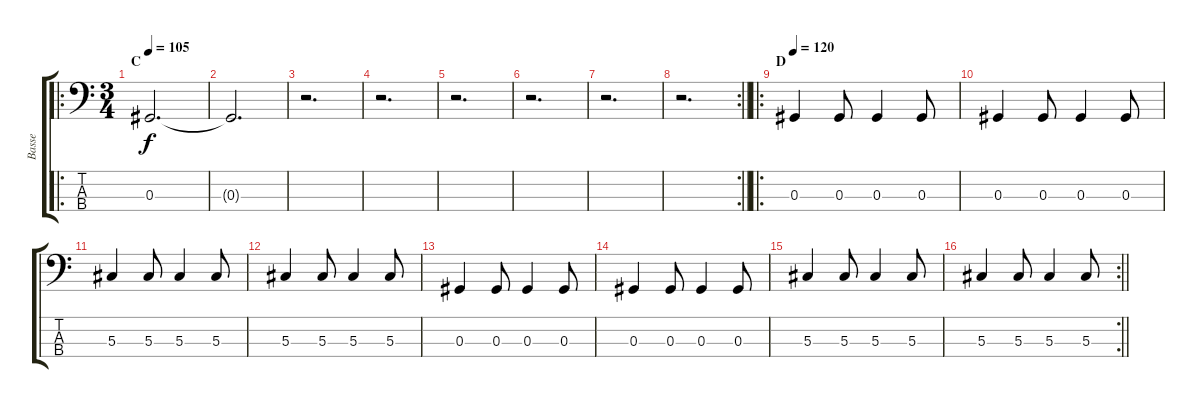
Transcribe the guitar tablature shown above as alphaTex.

\track ("Basse" "Basse") {instrument electricbassfinger}
\staff {score tabs}
\tuning (Gb2 Db2 Ab1 Eb1) {hide}
\ro
\ts (3 4)
\section ("" "C")
\tempo 105
\clef f4
\ks c
0.3.2{d dy f} |
0.3{t}.2{d} |
r.2{d} |
r.2{d} |
r.2{d} |
r.2{d} |
r.2{d} |
\rc 2
\barLineRight lightlight
r.2{d} |
\ro
\section ("" "D")
\tempo 120
0.3.4 0.3.8 0.3.4 0.3.8 |
0.3.4 0.3.8 0.3.4 0.3.8 |
5.3.4 5.3.8 5.3.4 5.3.8 |
5.3.4 5.3.8 5.3.4 5.3.8 |
0.3.4 0.3.8 0.3.4 0.3.8 |
0.3.4 0.3.8 0.3.4 0.3.8 |
5.3.4 5.3.8 5.3.4 5.3.8 |
\rc 2
\barLineRight lightlight
5.3.4 5.3.8 5.3.4 5.3.8
